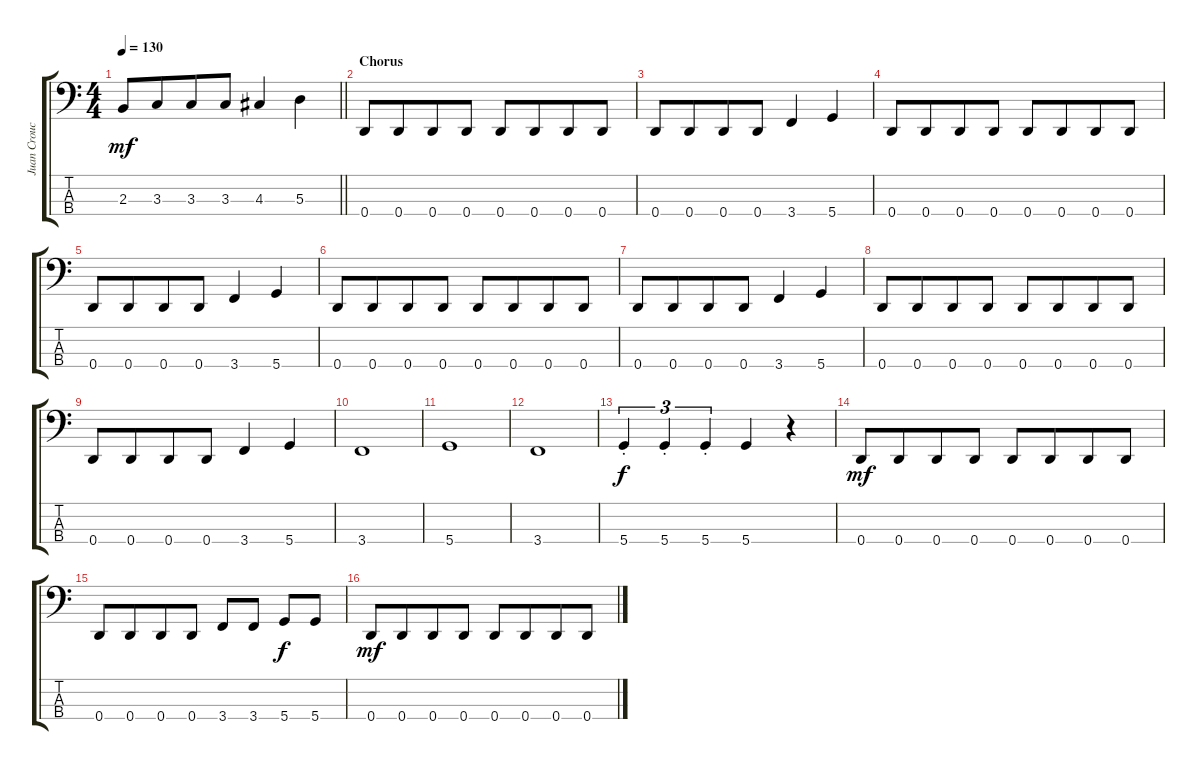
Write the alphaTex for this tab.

\track ("Juan Crouchier - Bass" "Juan Crouc") {instrument electricbassfinger}
\staff {score tabs}
\tuning (G2 D2 A1 D1) {hide}
\ts (4 4)
\tempo 130
\clef f4
\barLineRight lightlight
\ks c
2.3.8{dy mf} 3.3.8{beam merge} 3.3.8 3.3.8 4.3.4 5.3.4 |
\section ("" "Chorus")
0.4.8 0.4.8{beam merge} 0.4.8 0.4.8 0.4.8 0.4.8{beam merge} 0.4.8 0.4.8 |
0.4.8 0.4.8{beam merge} 0.4.8 0.4.8 3.4.4 5.4.4 |
0.4.8 0.4.8{beam merge} 0.4.8 0.4.8 0.4.8 0.4.8{beam merge} 0.4.8 0.4.8 |
0.4.8 0.4.8{beam merge} 0.4.8 0.4.8 3.4.4 5.4.4 |
0.4.8 0.4.8{beam merge} 0.4.8 0.4.8 0.4.8 0.4.8{beam merge} 0.4.8 0.4.8 |
0.4.8 0.4.8{beam merge} 0.4.8 0.4.8 3.4.4 5.4.4 |
0.4.8 0.4.8{beam merge} 0.4.8 0.4.8 0.4.8 0.4.8{beam merge} 0.4.8 0.4.8 |
0.4.8 0.4.8{beam merge} 0.4.8 0.4.8 3.4.4 5.4.4 |
3.4.1 |
5.4.1 |
3.4.1 |
5.4{st}.4{tu (3 2) dy f} 5.4{st}.4{tu (3 2)} 5.4{st}.4{tu (3 2)} 5.4.4 r.4 |
0.4.8{dy mf} 0.4.8{beam merge} 0.4.8 0.4.8 0.4.8 0.4.8{beam merge} 0.4.8 0.4.8 |
0.4.8 0.4.8{beam merge} 0.4.8 0.4.8 3.4.8 3.4.8 5.4.8{dy f} 5.4.8 |
0.4.8{dy mf} 0.4.8{beam merge} 0.4.8 0.4.8 0.4.8 0.4.8{beam merge} 0.4.8 0.4.8
